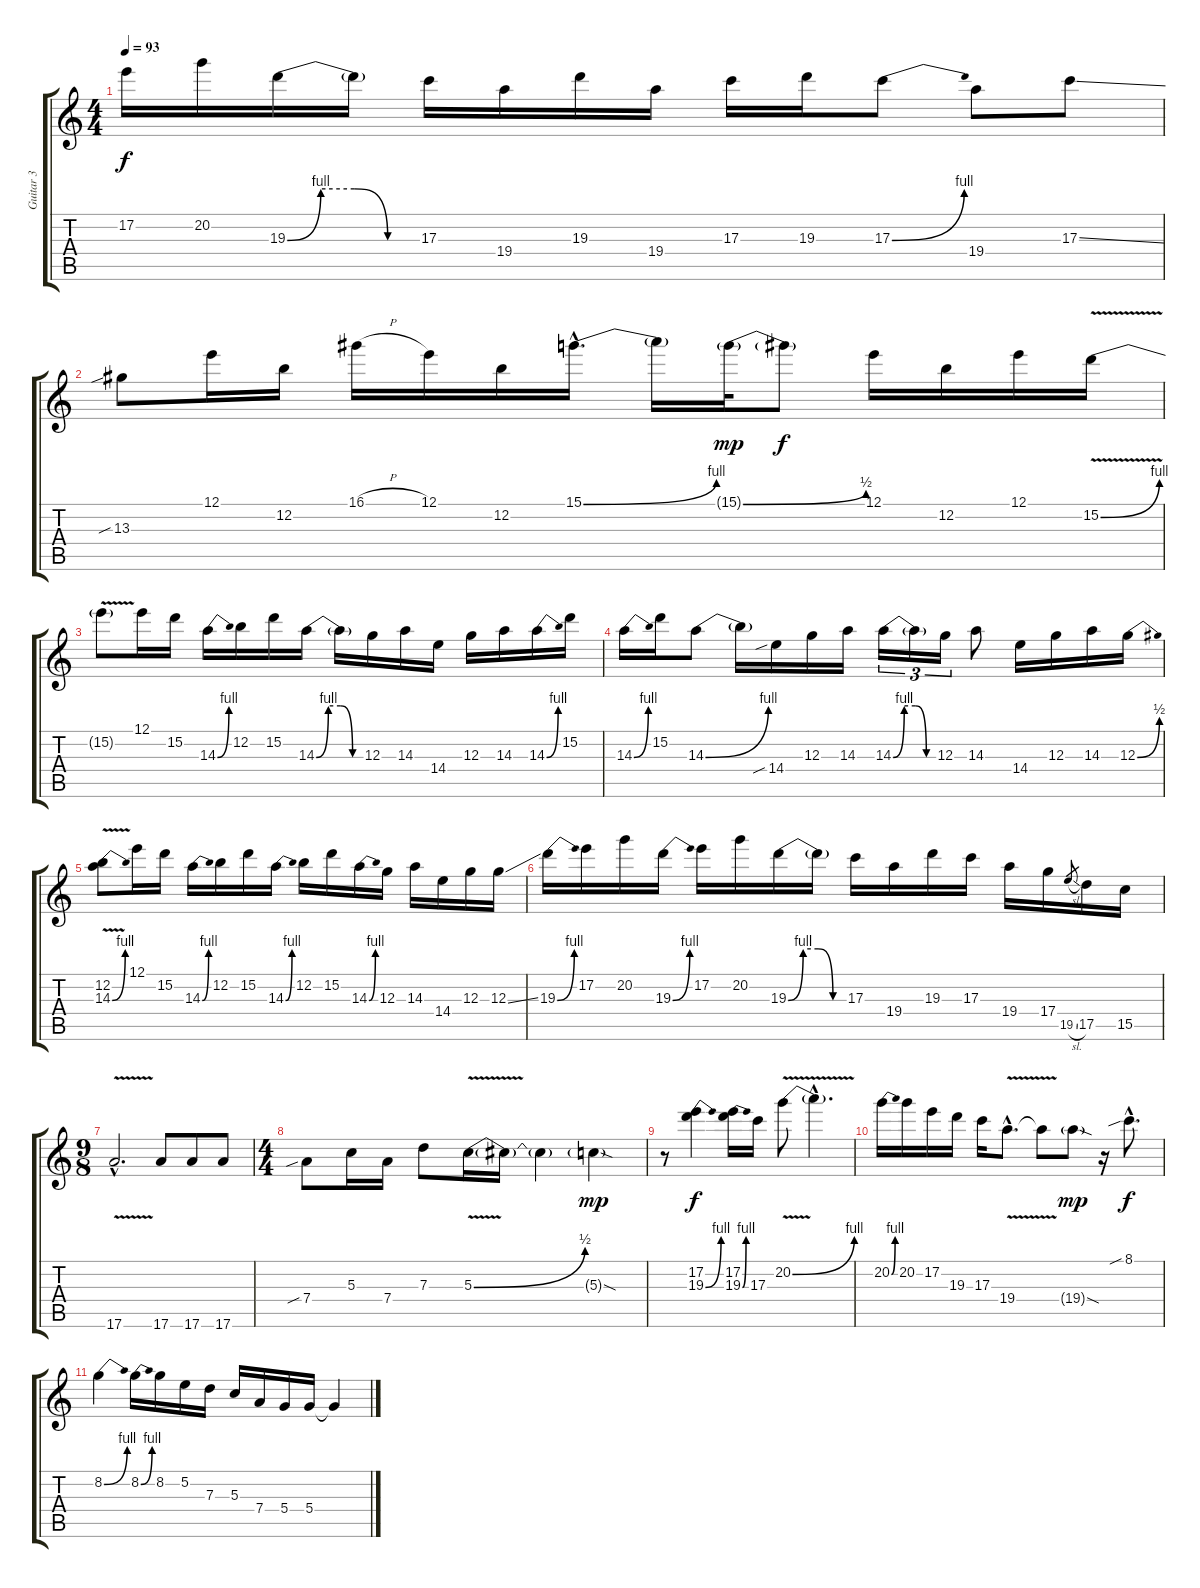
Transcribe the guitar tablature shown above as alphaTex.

\track ("Guitar 3" "Guitar 3") {instrument distortionguitar}
\staff {score tabs}
\tuning (E4 B3 G3 D3 A2 E2) {hide}
\ts (4 4)
\tempo 93
\clef g2
\ks c
17.2.16{dy f} 20.2.16 19.3{be (custom 0 0 15 4 30 4 45 0 60 0)}.16 19.3{t}.16 17.3.16 19.4.16 19.3.16 19.4.16 17.3.16 19.3.16 17.3{be (bend 0 0 60 4)}.8 19.4.8 17.3{ss}.8 |
13.3{sib}.8 12.1.16 12.2.16 16.1{h}.16 12.1.16 12.2.16 15.1{be (bend 0 0 60 4) hac}.16{d} 15.1{t}.16 15.1{be (bend 0 0 60 2) g}.32{dy mp} 15.1{t}.8{dy f} 12.1.16 12.2.16 12.1.16 15.2{be (bend 0 0 60 4) v}.16 |
15.2{t}.8 12.1.16 15.2.16 14.3{be (bend 0 0 60 4)}.16 12.2.16 15.2.16 14.3{be (custom 0 0 15 4 30 4 45 0 60 0)}.16 14.3{t}.16 12.3.16 14.3.16 14.4.16 12.3.16 14.3.16 14.3{be (bend 0 0 60 4)}.16 15.2.16 |
14.3{be (bend 0 0 60 4)}.16 15.2.16 14.3{be (bend 0 0 60 4)}.8 14.3{t}.16 14.4{sib}.16 12.3.16 14.3.16 14.3{be (custom 0 0 15 4 30 4 45 0 60 0)}.16{tu (3 2)} 14.3{t}.16{tu (3 2)} 12.3.16{tu (3 2)} 14.3.8 14.4.16 12.3.16 14.3.16 12.3{be (bend 0 0 60 2)}.16 |
(12.2 14.3{be (bend 0 0 60 4) v}).8 12.1.16 15.2.16 14.3{be (bend 0 0 60 4)}.16 12.2.16 15.2.16 14.3{be (bend 0 0 60 4)}.16 12.2.16 15.2.16 14.3{be (bend 0 0 60 4)}.16 12.3.16 14.3.16 14.4.16 12.3.16 12.3{ss}.16 |
19.3{be (bend 0 0 60 4)}.16 17.2.16 20.2.16 19.3{be (bend 0 0 60 4)}.16 17.2.16 20.2.16 19.3{be (custom 0 0 15 4 30 4 45 0 60 0)}.16 19.3{t}.16 17.3.16 19.4.16 19.3.16 17.3.16 19.4.16 17.4.16 19.5{sl}.8{gr} 17.5.16 15.5.16 |
\ts (9 8)
17.6{v hac}.2{d} 17.6.8 17.6.8 17.6.8 |
\ts (4 4)
7.4{sib}.8 5.3.16 7.4.16 7.3.8 5.3{be (bend 0 0 60 2) v}.16 5.3{t}.16 5.3{t}.4 5.3{sod g}.4{dy mp} |
r.8 (17.2 19.3{be (bend 0 0 60 4)}).4{dy f} (17.2 19.3{be (bend 0 0 60 4)}).16 17.3.16 20.2{be (bend 0 0 60 4) v}.8 20.2{hac t}.4{d} |
20.2{be (bend 0 0 60 4)}.16 20.2.16 17.2.16 19.3.16 17.3.16 19.4{v hac}.8{d} 19.4{t}.8 19.4{sod g}.8{dy mp} r.16 8.1{sib hac}.8{d dy f} |
8.2{be (bend 0 0 60 4)}.4 8.2{be (bend 0 0 60 4)}.16 8.2.16 5.2.16 7.3.16 5.3.16 7.4.16 5.4.16 5.4.16 5.4{t}.4
